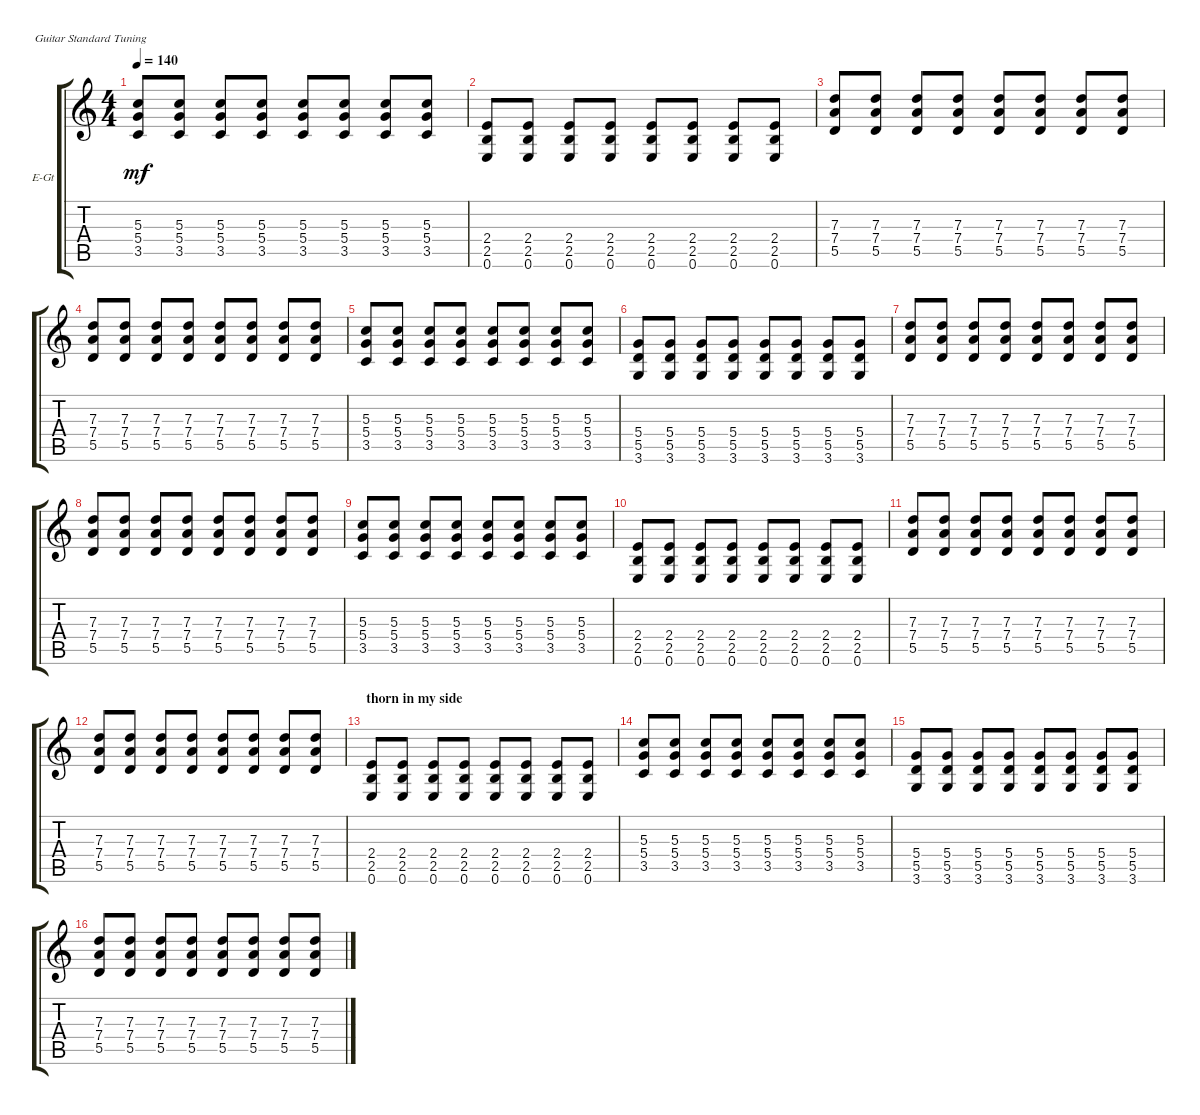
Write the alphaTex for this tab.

\defaultSystemsLayout 4
\bracketExtendMode groupsimilarinstruments
\firstSystemTrackNameOrientation horizontal
\otherSystemsTrackNameOrientation horizontal
\track ("Electric Guitar" "E-Gt") {instrument distortionguitar}
\staff {score tabs}
\tuning (E4 B3 G3 D3 A2 E2)
\ts (4 4)
\tempo 140
\clef g2
\ks c
(3.5 5.4 5.3).8{dy mf} (3.5 5.4 5.3).8 (3.5 5.4 5.3).8 (3.5 5.4 5.3).8 (3.5 5.4 5.3).8 (3.5 5.4 5.3).8 (3.5 5.4 5.3).8 (3.5 5.4 5.3).8 |
(0.6 2.5 2.4).8 (0.6 2.5 2.4).8 (0.6 2.5 2.4).8 (0.6 2.5 2.4).8 (0.6 2.5 2.4).8 (0.6 2.5 2.4).8 (0.6 2.5 2.4).8 (0.6 2.5 2.4).8 |
(5.5 7.4 7.3).8 (5.5 7.4 7.3).8 (5.5 7.4 7.3).8 (5.5 7.4 7.3).8 (5.5 7.4 7.3).8 (5.5 7.4 7.3).8 (5.5 7.4 7.3).8 (5.5 7.4 7.3).8 |
(5.5 7.4 7.3).8 (5.5 7.4 7.3).8 (5.5 7.4 7.3).8 (5.5 7.4 7.3).8 (5.5 7.4 7.3).8 (5.5 7.4 7.3).8 (5.5 7.4 7.3).8 (5.5 7.4 7.3).8 |
(3.5 5.4 5.3).8 (3.5 5.4 5.3).8 (3.5 5.4 5.3).8 (3.5 5.4 5.3).8 (3.5 5.4 5.3).8 (3.5 5.4 5.3).8 (3.5 5.4 5.3).8 (3.5 5.4 5.3).8 |
(3.6 5.5 5.4).8 (3.6 5.5 5.4).8 (3.6 5.5 5.4).8 (3.6 5.5 5.4).8 (3.6 5.5 5.4).8 (3.6 5.5 5.4).8 (3.6 5.5 5.4).8 (3.6 5.5 5.4).8 |
(5.5 7.4 7.3).8 (5.5 7.4 7.3).8 (5.5 7.4 7.3).8 (5.5 7.4 7.3).8 (5.5 7.4 7.3).8 (5.5 7.4 7.3).8 (5.5 7.4 7.3).8 (5.5 7.4 7.3).8 |
(5.5 7.4 7.3).8 (5.5 7.4 7.3).8 (5.5 7.4 7.3).8 (5.5 7.4 7.3).8 (5.5 7.4 7.3).8 (5.5 7.4 7.3).8 (5.5 7.4 7.3).8 (5.5 7.4 7.3).8 |
(3.5 5.4 5.3).8 (3.5 5.4 5.3).8 (3.5 5.4 5.3).8 (3.5 5.4 5.3).8 (3.5 5.4 5.3).8 (3.5 5.4 5.3).8 (3.5 5.4 5.3).8 (3.5 5.4 5.3).8 |
(0.6 2.5 2.4).8 (0.6 2.5 2.4).8 (0.6 2.5 2.4).8 (0.6 2.5 2.4).8 (0.6 2.5 2.4).8 (0.6 2.5 2.4).8 (0.6 2.5 2.4).8 (0.6 2.5 2.4).8 |
(5.5 7.4 7.3).8 (5.5 7.4 7.3).8 (5.5 7.4 7.3).8 (5.5 7.4 7.3).8 (5.5 7.4 7.3).8 (5.5 7.4 7.3).8 (5.5 7.4 7.3).8 (5.5 7.4 7.3).8 |
(5.5 7.4 7.3).8 (5.5 7.4 7.3).8 (5.5 7.4 7.3).8 (5.5 7.4 7.3).8 (5.5 7.4 7.3).8 (5.5 7.4 7.3).8 (5.5 7.4 7.3).8 (5.5 7.4 7.3).8 |
\section ("" "thorn in my side")
(0.6 2.5 2.4).8 (0.6 2.5 2.4).8 (0.6 2.5 2.4).8 (0.6 2.5 2.4).8 (0.6 2.5 2.4).8 (0.6 2.5 2.4).8 (0.6 2.5 2.4).8 (0.6 2.5 2.4).8 |
(3.5 5.4 5.3).8 (3.5 5.4 5.3).8 (3.5 5.4 5.3).8 (3.5 5.4 5.3).8 (3.5 5.4 5.3).8 (3.5 5.4 5.3).8 (3.5 5.4 5.3).8 (3.5 5.4 5.3).8 |
(3.6 5.4 5.5).8 (3.6 5.4 5.5).8 (3.6 5.4 5.5).8 (3.6 5.4 5.5).8 (3.6 5.4 5.5).8 (3.6 5.4 5.5).8 (3.6 5.5 5.4).8 (5.5 3.6 5.4).8 |
(5.5 7.4 7.3).8 (5.5 7.4 7.3).8 (5.5 7.4 7.3).8 (5.5 7.4 7.3).8 (5.5 7.4 7.3).8 (5.5 7.4 7.3).8 (5.5 7.4 7.3).8 (5.5 7.4 7.3).8
